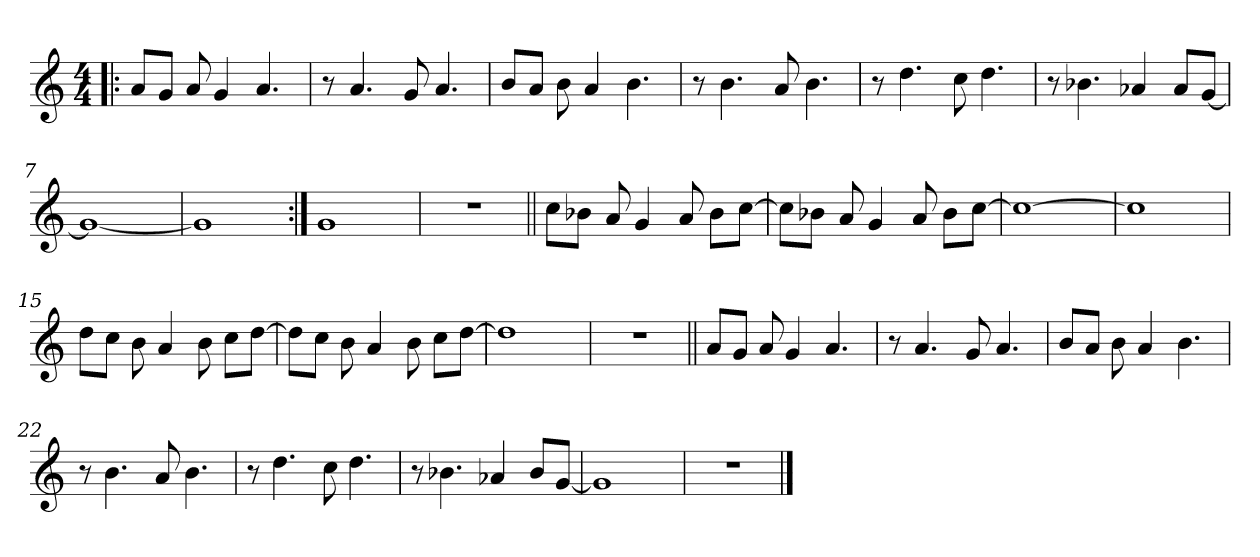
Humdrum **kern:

**kern
*part1
*staff1
*clefG2
*k[]
*M4/4
=1!|:
8a/L
8g/J
8a/
4g/
4.a/
=2
8r
4.a/
8g/
4.a/
=3
8b/L
8a/J
8b\
4a/
4.b\
=4
8r
4.b\
8a/
4.b\
!!LO:LB:g=z
=5
8r
4.dd\
8cc\
4.dd\
=6
8r
4.b-X\
4a-X/
8a-/L
[8g/J
=7
1g_
=8
1g]
!!LO:LB:g=z
=9:|!
1g
=10
1r
=11||
8cc\L
8b-X\J
8a/
4g/
8a/
8b-\L
[8cc\J
=12
8cc\L]
8b-X\J
8a/
4g/
8a/
8b-\L
[8cc\J
!!LO:LB:g=z
=13
1cc_
=14
1cc]
=15
8dd\L
8cc\J
8b\
4a/
8b\
8cc\L
[8dd\J
=16
8dd\L]
8cc\J
8b\
4a/
8b\
8cc\L
[8dd\J
!!LO:LB:g=z
=17
1dd]
=18
1r
=19||
8a/L
8g/J
8a/
4g/
4.a/
=20
8r
4.a/
8g/
4.a/
!!LO:LB:g=z
=21
8b/L
8a/J
8b\
4a/
4.b\
=22
8r
4.b\
8a/
4.b\
=23
8r
4.dd\
8cc\
4.dd\
!!LO:LB:g=z
=24
8r
4.b-X\
4a-X/
8b-/L
[8g/J
=25
1g]
=26
1r
==
*-
